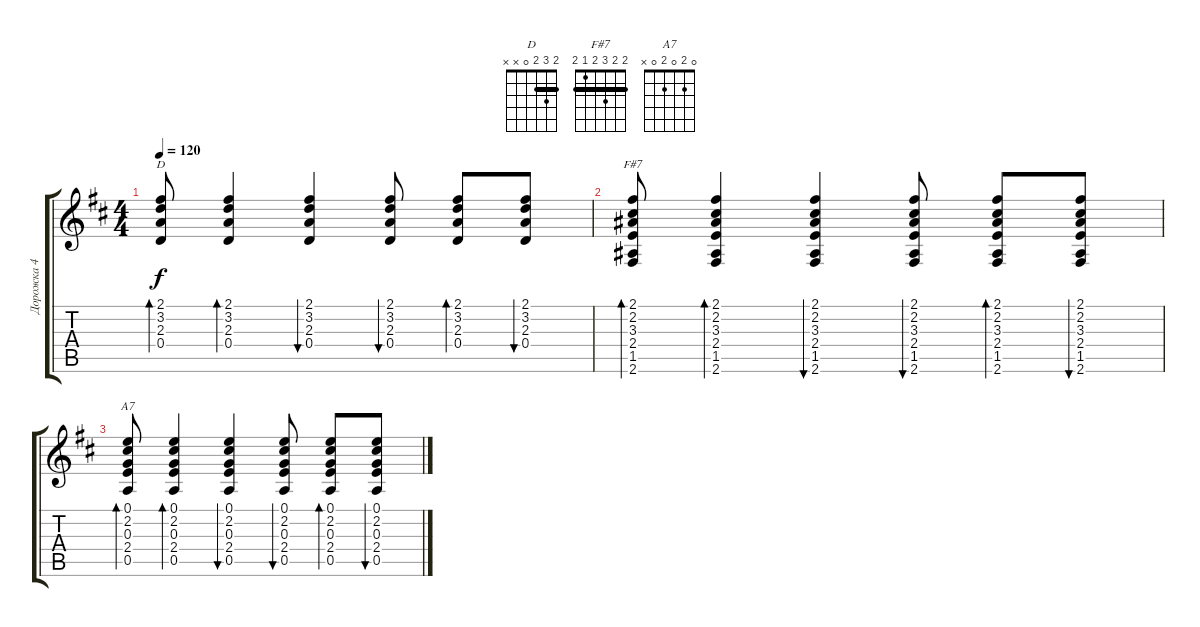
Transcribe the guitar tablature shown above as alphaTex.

\track ("Дорожка 4" "Дорожка 4") {instrument acousticguitarnylon}
\staff {score tabs}
\tuning (E4 B3 G3 D3 A2 E2) {hide}
\chord ("D" 2 3 2 0 x x) {barre 2}
\chord ("F#7" 2 2 3 2 1 2) {barre 2}
\chord ("A7" 0 2 0 2 0 x)
\ts (4 4)
\tempo 120
\clef g2
\ks d
(2.1 3.2 2.3 0.4).8{bd 30 ch "D" dy f} (2.1 3.2 2.3 0.4).4{bd 30} (2.1 3.2 2.3 0.4).4{bu 30} (2.1 3.2 2.3 0.4).8{bu 30} (2.1 3.2 2.3 0.4).8{bd 30} (2.1 3.2 2.3 0.4).8{bu 30} |
(2.1 2.2 3.3 2.4 1.5 2.6).8{bd 60 ch "F#7"} (2.1 2.2 3.3 2.4 1.5 2.6).4{bd 60} (2.1 2.2 3.3 2.4 1.5 2.6).4{bu 60} (2.1 2.2 3.3 2.4 1.5 2.6).8{bu 60} (2.1 2.2 3.3 2.4 1.5 2.6).8{bd 60} (2.1 2.2 3.3 2.4 1.5 2.6).8{bu 60} |
(0.1 2.2 0.3 2.4 0.5).8{bd 60 ch "A7"} (0.1 2.2 0.3 2.4 0.5).4{bd 60} (0.1 2.2 0.3 2.4 0.5).4{bu 60} (0.1 2.2 0.3 2.4 0.5).8{bu 60} (0.1 2.2 0.3 2.4 0.5).8{bd 60} (0.1 2.2 0.3 2.4 0.5).8{bu 60}
